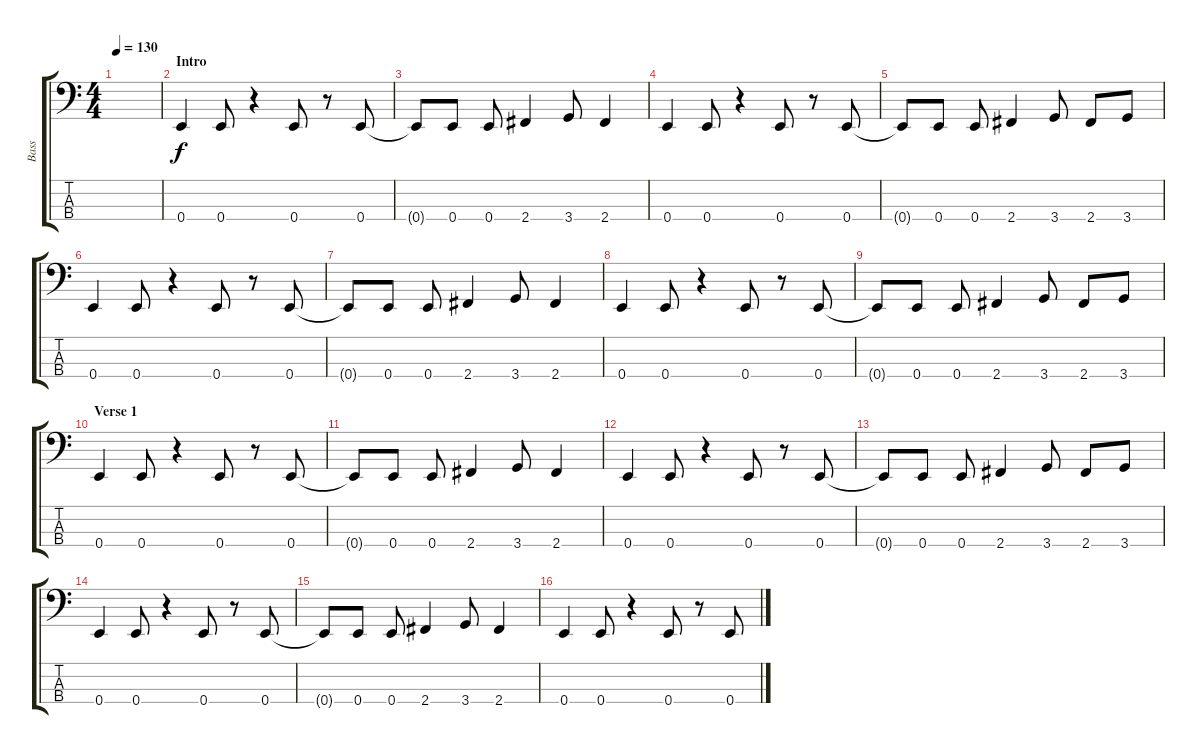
\track ("Bass" "Bass") {instrument electricbasspick}
\staff {score tabs}
\tuning (G2 D2 A1 E1) {hide}
\ts (4 4)
\tempo 130
\clef f4
\ks c
|
\section ("" "Intro")
0.4.4 0.4.8 r.4 0.4.8 r.8 0.4.8 |
0.4{t}.8 0.4.8 0.4.8 2.4.4 3.4.8 2.4.4 |
0.4.4 0.4.8 r.4 0.4.8 r.8 0.4.8 |
0.4{t}.8 0.4.8 0.4.8 2.4.4 3.4.8 2.4.8 3.4.8 |
0.4.4 0.4.8 r.4 0.4.8 r.8 0.4.8 |
0.4{t}.8 0.4.8 0.4.8 2.4.4 3.4.8 2.4.4 |
0.4.4 0.4.8 r.4 0.4.8 r.8 0.4.8 |
0.4{t}.8 0.4.8 0.4.8 2.4.4 3.4.8 2.4.8 3.4.8 |
\section ("" "Verse 1")
0.4.4 0.4.8 r.4 0.4.8 r.8 0.4.8 |
0.4{t}.8 0.4.8 0.4.8 2.4.4 3.4.8 2.4.4 |
0.4.4 0.4.8 r.4 0.4.8 r.8 0.4.8 |
0.4{t}.8 0.4.8 0.4.8 2.4.4 3.4.8 2.4.8 3.4.8 |
0.4.4 0.4.8 r.4 0.4.8 r.8 0.4.8 |
0.4{t}.8 0.4.8 0.4.8 2.4.4 3.4.8 2.4.4 |
0.4.4 0.4.8 r.4 0.4.8 r.8 0.4.8
